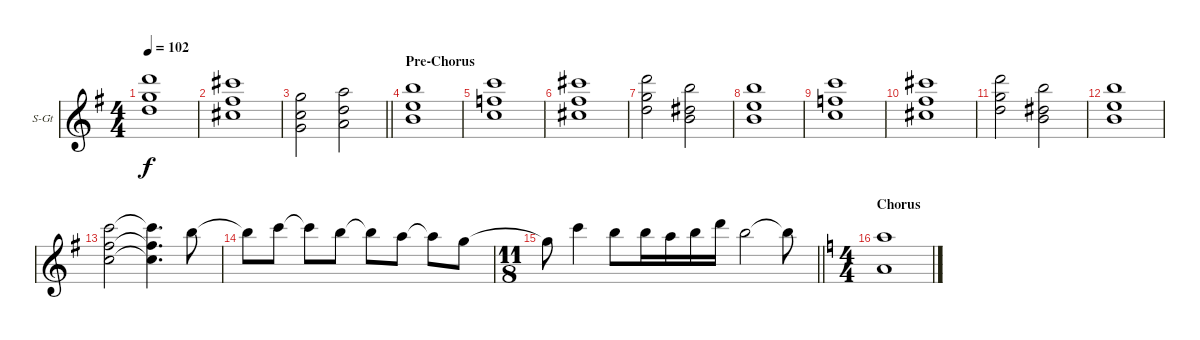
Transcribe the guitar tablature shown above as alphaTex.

\bracketExtendMode groupsimilarinstruments
\firstSystemTrackNameOrientation horizontal
\otherSystemsTrackNameOrientation horizontal
\track ("Keyboard" "S-Gt") {instrument lead2sawtooth}
\staff {score}
\tuning (E4 B3 G3 D3 A2 E2)
\displaytranspose 12
\ts (4 4)
\tempo 102
\clef g2
\ks g
(15.2 12.3 12.4).1{dy f} |
(14.2 11.3 11.4).1 |
\barLineRight lightlight
(8.2 5.3 5.4).2 (10.2 7.3 7.4).2 |
\section ("" "Pre-Chorus")
(12.2 9.3 9.4).1 |
(13.2 10.3 10.4).1 |
(14.2 11.3 11.4).1 |
(15.2 12.3 12.4).2 (12.2 8.3 9.4).2 |
(12.2 9.3 9.4).1 |
(13.2 10.3 10.4).1 |
(14.2 11.3 11.4).1 |
(15.2 12.3 12.4).2 (12.2 8.3 9.4).2 |
(12.2 9.3 9.4).1 |
(13.2 11.3 10.4).2 (13.2{t} 11.3{t} 10.4{t}).4{d} 7.1.8 |
7.1{t}.8 13.2.8 13.2{t}.8 12.2.8 12.2{t}.8 10.2.8 10.2{t}.8 8.2.8 |
\ts (11 8)
\beaming (8 3 3 3 2)
\barLineRight lightlight
8.2{t}.8 13.2.4 12.2.8 12.2.16 10.2.16 12.2.16 10.1.16 12.2.2 12.2{t}.8 |
\ts (4 4)
\beaming (8 2 2 2 2)
\section ("" "Chorus")
\ks c
(10.2 7.4).1
